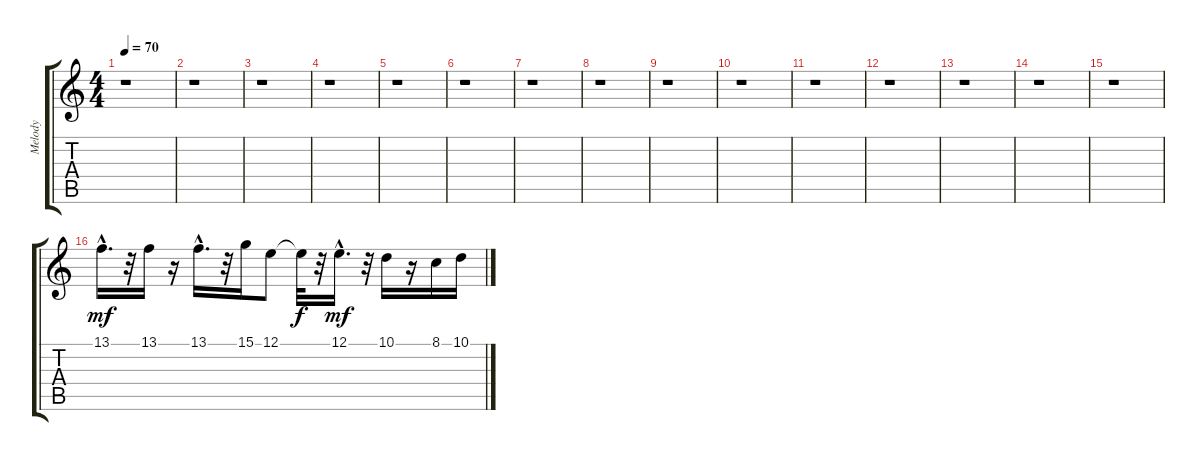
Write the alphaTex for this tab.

\track ("Melody" "Melody") {instrument piccolo}
\staff {score tabs}
\tuning (E4 B3 G3 D3 A2 E2) {hide}
\ts (4 4)
\tempo 70
\clef g2
\ks c
r.1{dy mf instrument piccolo} |
r.1 |
r.1 |
r.1 |
r.1 |
r.1 |
r.1 |
r.1 |
r.1 |
r.1 |
r.1 |
r.1 |
r.1 |
r.1 |
r.1 |
13.1{hac}.16{d} r.32 13.1.16 r.16 13.1{hac}.16{d} r.32 15.1.16 12.1.8 12.1{t}.32{dy f} r.32 12.1{hac}.16{d dy mf} r.32 10.1.16 r.16 8.1.16 10.1.16
